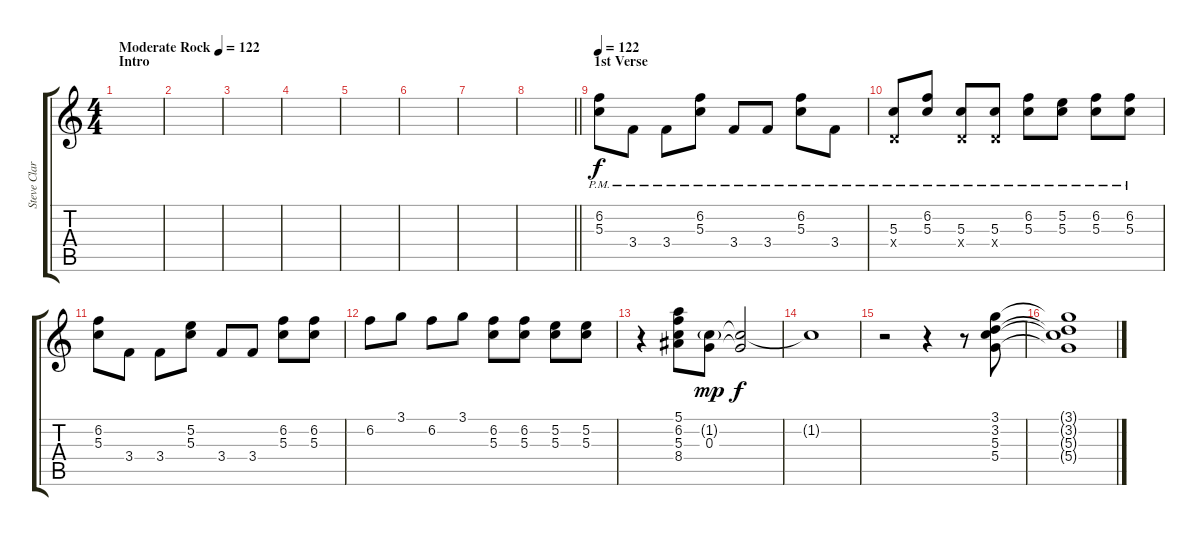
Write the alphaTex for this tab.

\track ("Steve Clark (Distortion Pedal)" "Steve Clar") {instrument electricguitarclean}
\staff {score tabs}
\tuning (E4 B3 G3 D3 A2 E2) {hide}
\ts (4 4)
\section ("" "Intro")
\tempo (122 "Moderate Rock")
\clef g2
\ks c
|
|
|
|
|
|
|
\barLineRight lightlight
|
\section ("" "1st Verse")
\tempo 122
(6.2{pm} 5.3{pm}).8{volume 16 balance 7} 3.4{pm}.8 3.4{pm}.8 (6.2{pm} 5.3{pm}).8 3.4{pm}.8 3.4{pm}.8 (6.2{pm} 5.3{pm}).8 3.4{pm}.8 |
(5.3{pm} 0.4{x}).8 (6.2{pm} 5.3{pm}).8 (5.3{pm} 0.4{x}).8 (5.3{pm} 0.4{x}).8 (6.2{pm} 5.3{pm}).8 (5.2{pm} 5.3{pm}).8 (6.2{pm} 5.3{pm}).8 (6.2{pm} 5.3{pm}).8 |
(6.2 5.3).8 3.4.8 3.4.8 (5.2 5.3).8 3.4.8 3.4.8 (6.2 5.3).8 (6.2 5.3).8 |
6.2.8 3.1.8 6.2.8 3.1.8 (6.2 5.3).8 (6.2 5.3).8 (5.2 5.3).8 (5.2 5.3).8 |
r.4 (5.1 6.2 5.3 8.4).8 (1.2{g} 0.3).8{dy mp} (1.2{t} 0.3{t}).2{dy f} |
1.2{t}.1 |
r.2 r.4 r.8 (3.1 3.2 5.3 5.4).8 |
(3.1{t} 3.2{t} 5.3{t} 5.4{t}).1
